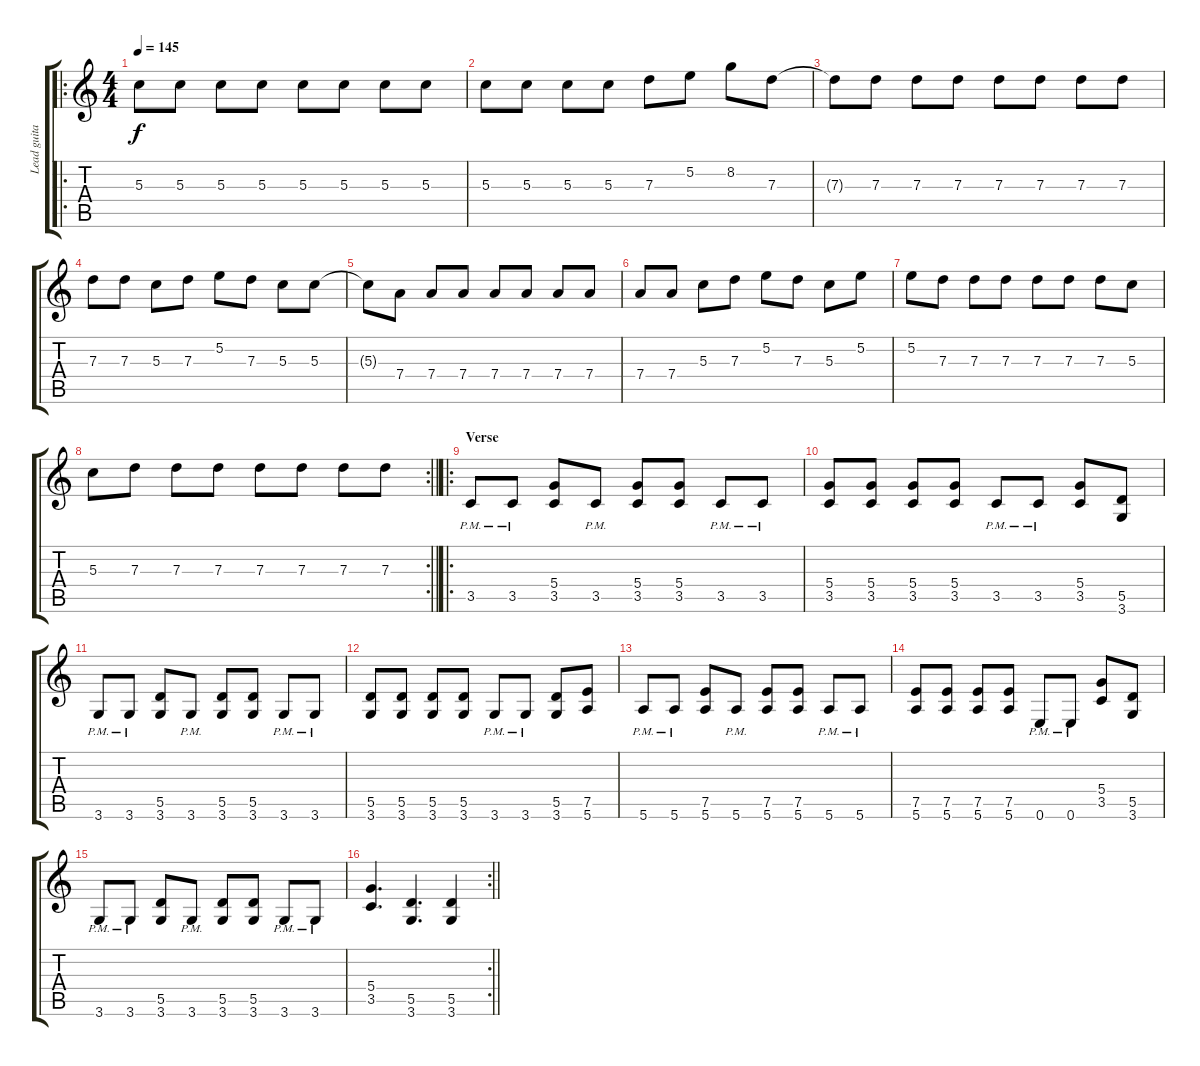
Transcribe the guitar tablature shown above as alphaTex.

\track ("Lead guitar" "Lead guita") {instrument distortionguitar}
\staff {score tabs}
\tuning (E4 B3 G3 D3 A2 E2) {hide}
\ro
\ts (4 4)
\tempo 145
\clef g2
\ks c
5.3.8{dy f} 5.3.8 5.3.8 5.3.8 5.3.8 5.3.8 5.3.8 5.3.8 |
5.3.8 5.3.8 5.3.8 5.3.8 7.3.8 5.2.8 8.2.8 7.3.8 |
7.3{t}.8 7.3.8 7.3.8 7.3.8 7.3.8 7.3.8 7.3.8 7.3.8 |
7.3.8 7.3.8 5.3.8 7.3.8 5.2.8 7.3.8 5.3.8 5.3.8 |
5.3{t}.8 7.4.8 7.4.8 7.4.8 7.4.8 7.4.8 7.4.8 7.4.8 |
7.4.8 7.4.8 5.3.8 7.3.8 5.2.8 7.3.8 5.3.8 5.2.8 |
5.2.8 7.3.8 7.3.8 7.3.8 7.3.8 7.3.8 7.3.8 5.3.8 |
\rc 2
\barLineRight lightlight
5.3.8 7.3.8 7.3.8 7.3.8 7.3.8 7.3.8 7.3.8 7.3.8 |
\ro
\section ("" "Verse")
3.5{pm}.8 3.5{pm}.8 (5.4 3.5).8 3.5{pm}.8 (5.4 3.5).8 (5.4 3.5).8 3.5{pm}.8 3.5{pm}.8 |
(5.4 3.5).8 (5.4 3.5).8 (5.4 3.5).8 (5.4 3.5).8 3.5{pm}.8 3.5{pm}.8 (5.4 3.5).8 (5.5 3.6).8 |
3.6{pm}.8 3.6{pm}.8 (5.5 3.6).8 3.6{pm}.8 (5.5 3.6).8 (5.5 3.6).8 3.6{pm}.8 3.6{pm}.8 |
(5.5 3.6).8 (5.5 3.6).8 (5.5 3.6).8 (5.5 3.6).8 3.6{pm}.8 3.6{pm}.8 (5.5 3.6).8 (7.5 5.6).8 |
5.6{pm}.8 5.6{pm}.8 (7.5 5.6).8 5.6{pm}.8 (7.5 5.6).8 (7.5 5.6).8 5.6{pm}.8 5.6{pm}.8 |
(7.5 5.6).8 (7.5 5.6).8 (7.5 5.6).8 (7.5 5.6).8 0.6{pm}.8 0.6{pm}.8 (5.4 3.5).8 (5.5 3.6).8 |
3.6{pm}.8 3.6{pm}.8 (5.5 3.6).8 3.6{pm}.8 (5.5 3.6).8 (5.5 3.6).8 3.6{pm}.8 3.6{pm}.8 |
\rc 2
\barLineRight lightlight
(5.4 3.5).4{d} (5.5 3.6).4{d} (5.5 3.6).4
